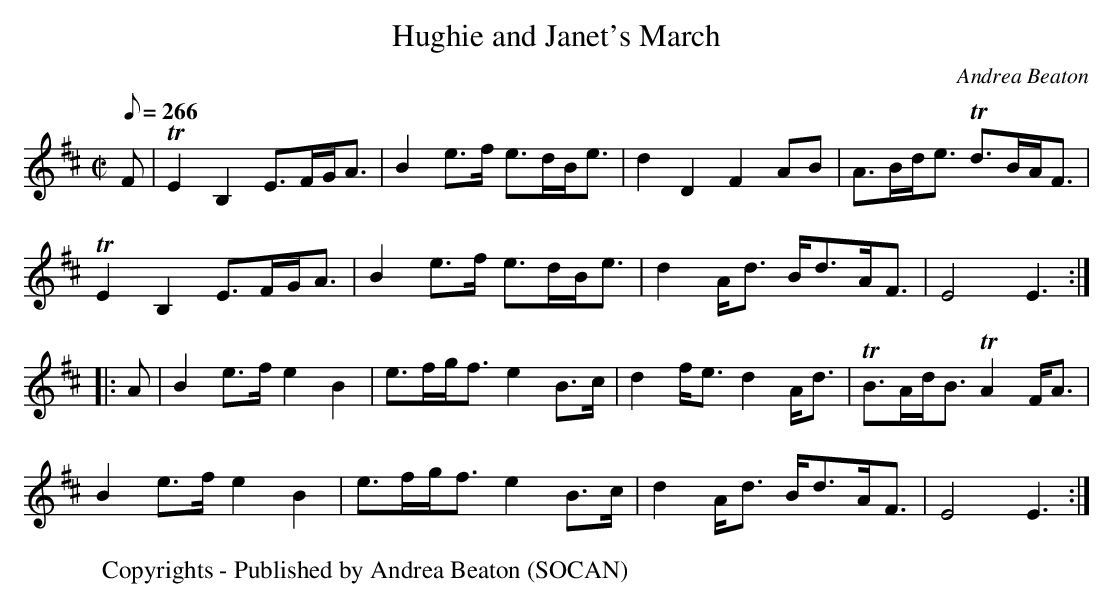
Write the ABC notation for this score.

X:1
T:Hughie and Janet's March
C:Andrea Beaton
L:1/8
Q:266
M:C|
K:Edor
F|TE2 B,2 E>FG<A|B2 e>f e>dB<e|d2 D2 F2 AB|A>Bd<e Td>BA<F|
TE2 B,2 E>FG<A|B2 e>f e>dB<e|d2 A<d B<dA<F|E4 E3:|
|:A|B2 e>f e2 B2|e>fg<f e2 B>c|d2f<e d2 A<d|TB>Ad<B TA2 F<A|
B2 e>f e2 B2|e>fg<f e2 B>c|d2 A<d B<dA<F|E4 E3:|
W:Copyrights - Published by Andrea Beaton (SOCAN)
